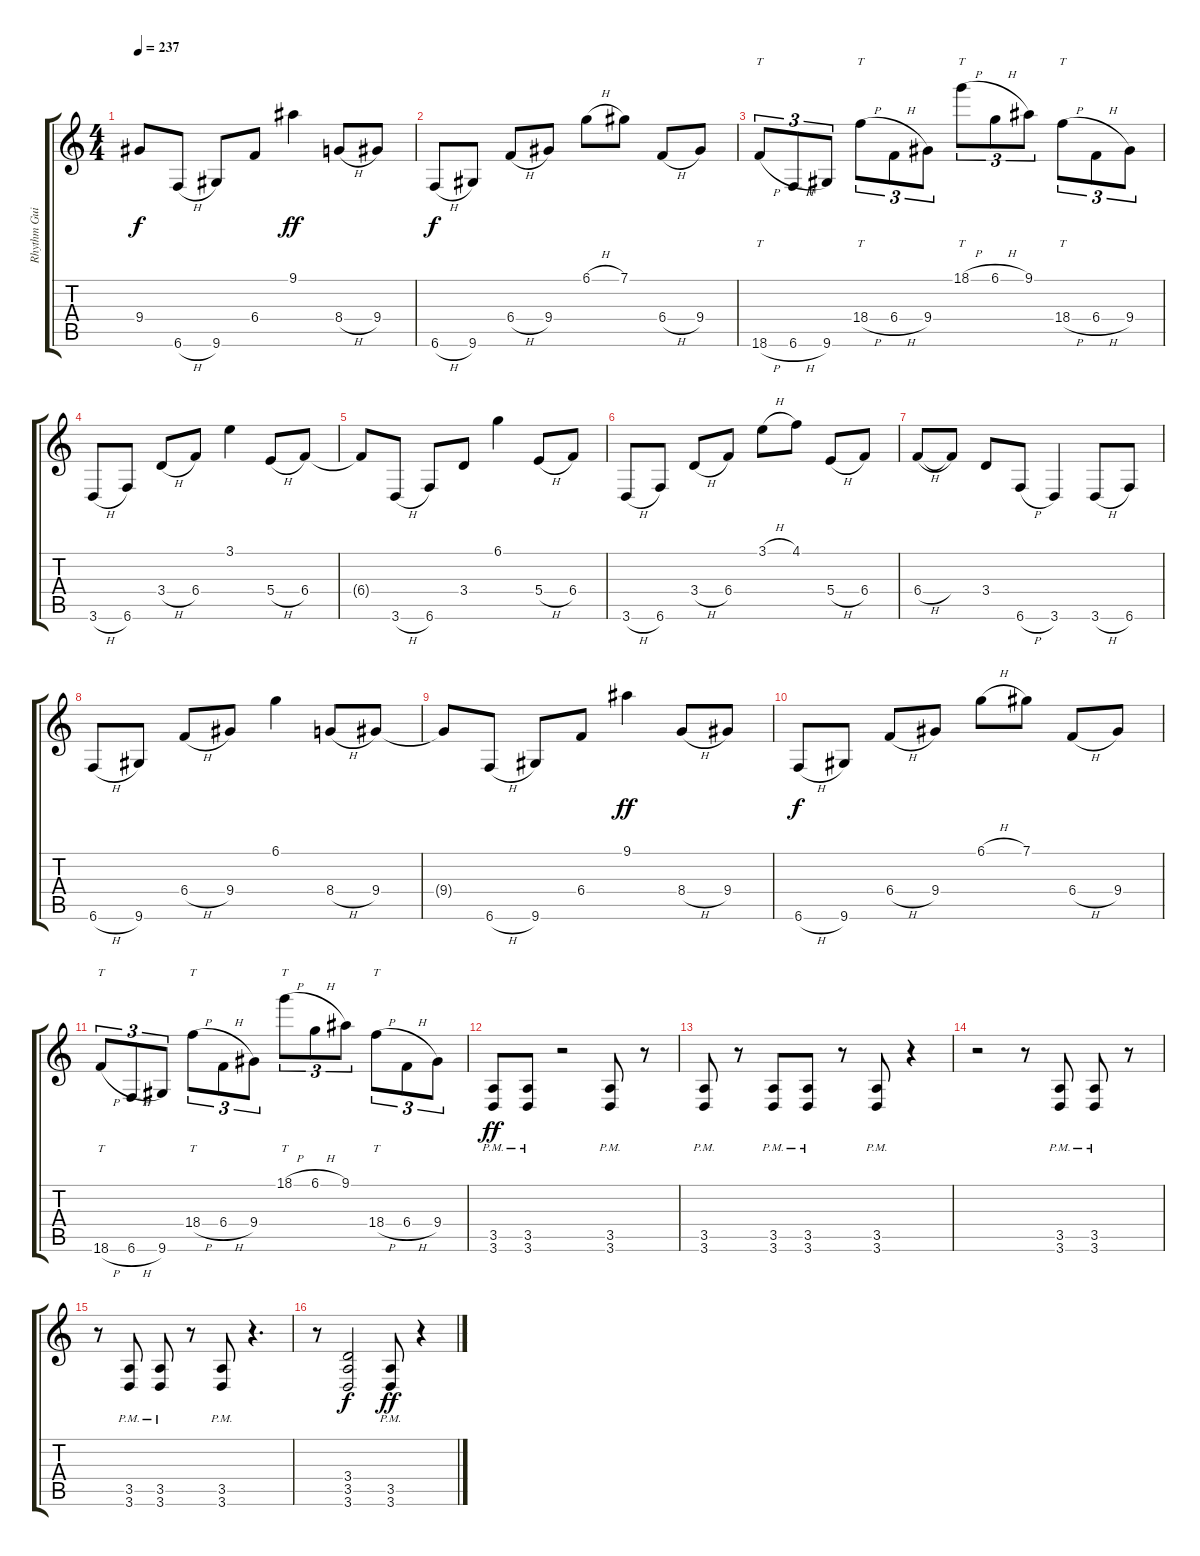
\track ("Rhythm Guitar L" "Rhythm Gui") {instrument distortionguitar}
\staff {score tabs}
\tuning (Db4 Ab3 E3 B2 Gb2 B1) {hide}
\ts (4 4)
\tempo 237
\clef g2
\ks c
9.4{t}.8{dy f} 6.6{h}.8 9.6.8 6.4.8 9.1.4{dy ff} 8.4{h}.8 9.4.8 |
6.6{h}.8{dy f} 9.6.8 6.4{h}.8 9.4.8 6.1{h}.8 7.1.8 6.4{h}.8 9.4.8 |
18.6{h}.8{tt tu (3 2)} 6.6{h}.8{tu (3 2)} 9.6.8{tu (3 2)} 18.4{h}.8{tt tu (3 2)} 6.4{h}.8{tu (3 2)} 9.4.8{tu (3 2)} 18.1{h}.8{tt tu (3 2)} 6.1{h}.8{tu (3 2)} 9.1.8{tu (3 2)} 18.4{h}.8{tt tu (3 2)} 6.4{h}.8{tu (3 2)} 9.4.8{tu (3 2)} |
3.6{h}.8 6.6.8 3.4{h}.8 6.4.8 3.1.4 5.4{h}.8 6.4.8 |
6.4{t}.8 3.6{h}.8 6.6.8 3.4.8 6.1.4 5.4{h}.8 6.4.8 |
3.6{h}.8 6.6.8 3.4{h}.8 6.4.8 3.1{h}.8 4.1.8 5.4{h}.8 6.4.8 |
6.4{h}.8 6.4{t}.8 3.4.8 6.6{h}.8 3.6.4 3.6{h}.8 6.6.8 |
6.6{h}.8 9.6.8 6.4{h}.8 9.4.8 6.1.4 8.4{h}.8 9.4.8 |
9.4{t}.8 6.6{h}.8 9.6.8 6.4.8 9.1.4{dy ff} 8.4{h}.8 9.4.8 |
6.6{h}.8{dy f} 9.6.8 6.4{h}.8 9.4.8 6.1{h}.8 7.1.8 6.4{h}.8 9.4.8 |
18.6{h}.8{tt tu (3 2)} 6.6{h}.8{tu (3 2)} 9.6.8{tu (3 2)} 18.4{h}.8{tt tu (3 2)} 6.4{h}.8{tu (3 2)} 9.4.8{tu (3 2)} 18.1{h}.8{tt tu (3 2)} 6.1{h}.8{tu (3 2)} 9.1.8{tu (3 2)} 18.4{h}.8{tt tu (3 2)} 6.4{h}.8{tu (3 2)} 9.4.8{tu (3 2)} |
(3.5{pm} 3.6{pm}).8{dy ff} (3.5{pm} 3.6{pm}).8 r.2 (3.5{pm} 3.6{pm}).8 r.8 |
(3.5{pm} 3.6{pm}).8 r.8 (3.5{pm} 3.6{pm}).8 (3.5{pm} 3.6{pm}).8 r.8 (3.5{pm} 3.6{pm}).8 r.4 |
r.2 r.8 (3.5{pm} 3.6{pm}).8 (3.5{pm} 3.6{pm}).8 r.8 |
r.8 (3.5{pm} 3.6{pm}).8 (3.5{pm} 3.6{pm}).8 r.8 (3.5{pm} 3.6{pm}).8 r.4{d} |
r.8 (3.4 3.5 3.6).2{dy f} (3.5{pm} 3.6{pm}).8{dy ff} r.4
